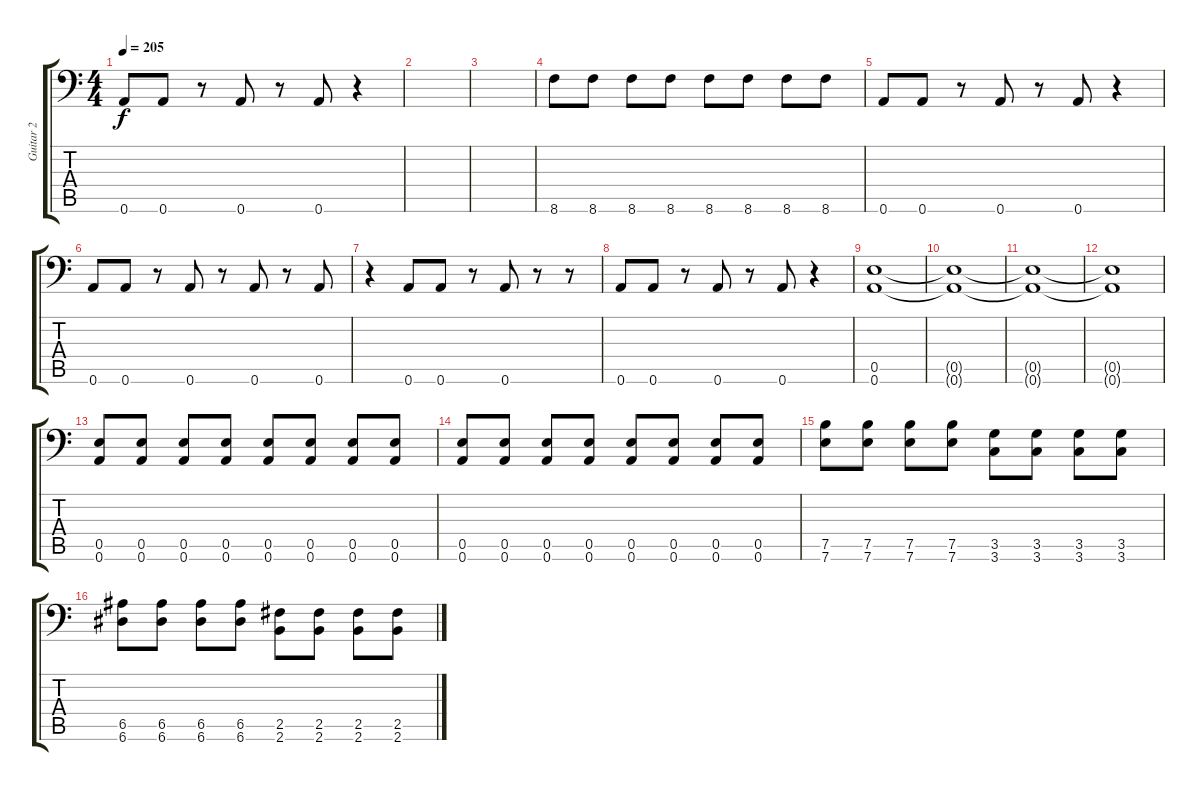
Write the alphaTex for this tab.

\track ("Guitar 2" "Guitar 2") {instrument distortionguitar}
\staff {score tabs}
\tuning (B3 Gb3 D3 A2 E2 A1) {hide}
\ts (4 4)
\tempo 205
\clef f4
\ks c
0.6.8{dy f} 0.6.8 r.8 0.6.8 r.8 0.6.8 r.4 |
|
|
8.6.8 8.6.8 8.6.8 8.6.8 8.6.8 8.6.8 8.6.8 8.6.8 |
0.6.8 0.6.8 r.8 0.6.8 r.8 0.6.8 r.4 |
0.6.8 0.6.8 r.8 0.6.8 r.8 0.6.8 r.8 0.6.8 |
r.4 0.6.8 0.6.8 r.8 0.6.8 r.8 r.8 |
0.6.8 0.6.8 r.8 0.6.8 r.8 0.6.8 r.4 |
(0.5 0.6).1 |
(0.5{t} 0.6{t}).1 |
(0.5{t} 0.6{t}).1 |
(0.5{t} 0.6{t}).1 |
(0.5 0.6).8 (0.5 0.6).8 (0.5 0.6).8 (0.5 0.6).8 (0.5 0.6).8 (0.5 0.6).8 (0.5 0.6).8 (0.5 0.6).8 |
(0.5 0.6).8 (0.5 0.6).8 (0.5 0.6).8 (0.5 0.6).8 (0.5 0.6).8 (0.5 0.6).8 (0.5 0.6).8 (0.5 0.6).8 |
(7.5 7.6).8 (7.5 7.6).8 (7.5 7.6).8 (7.5 7.6).8 (3.5 3.6).8 (3.5 3.6).8 (3.5 3.6).8 (3.5 3.6).8 |
(6.5 6.6).8 (6.5 6.6).8 (6.5 6.6).8 (6.5 6.6).8 (2.5 2.6).8 (2.5 2.6).8 (2.5 2.6).8 (2.5 2.6).8
